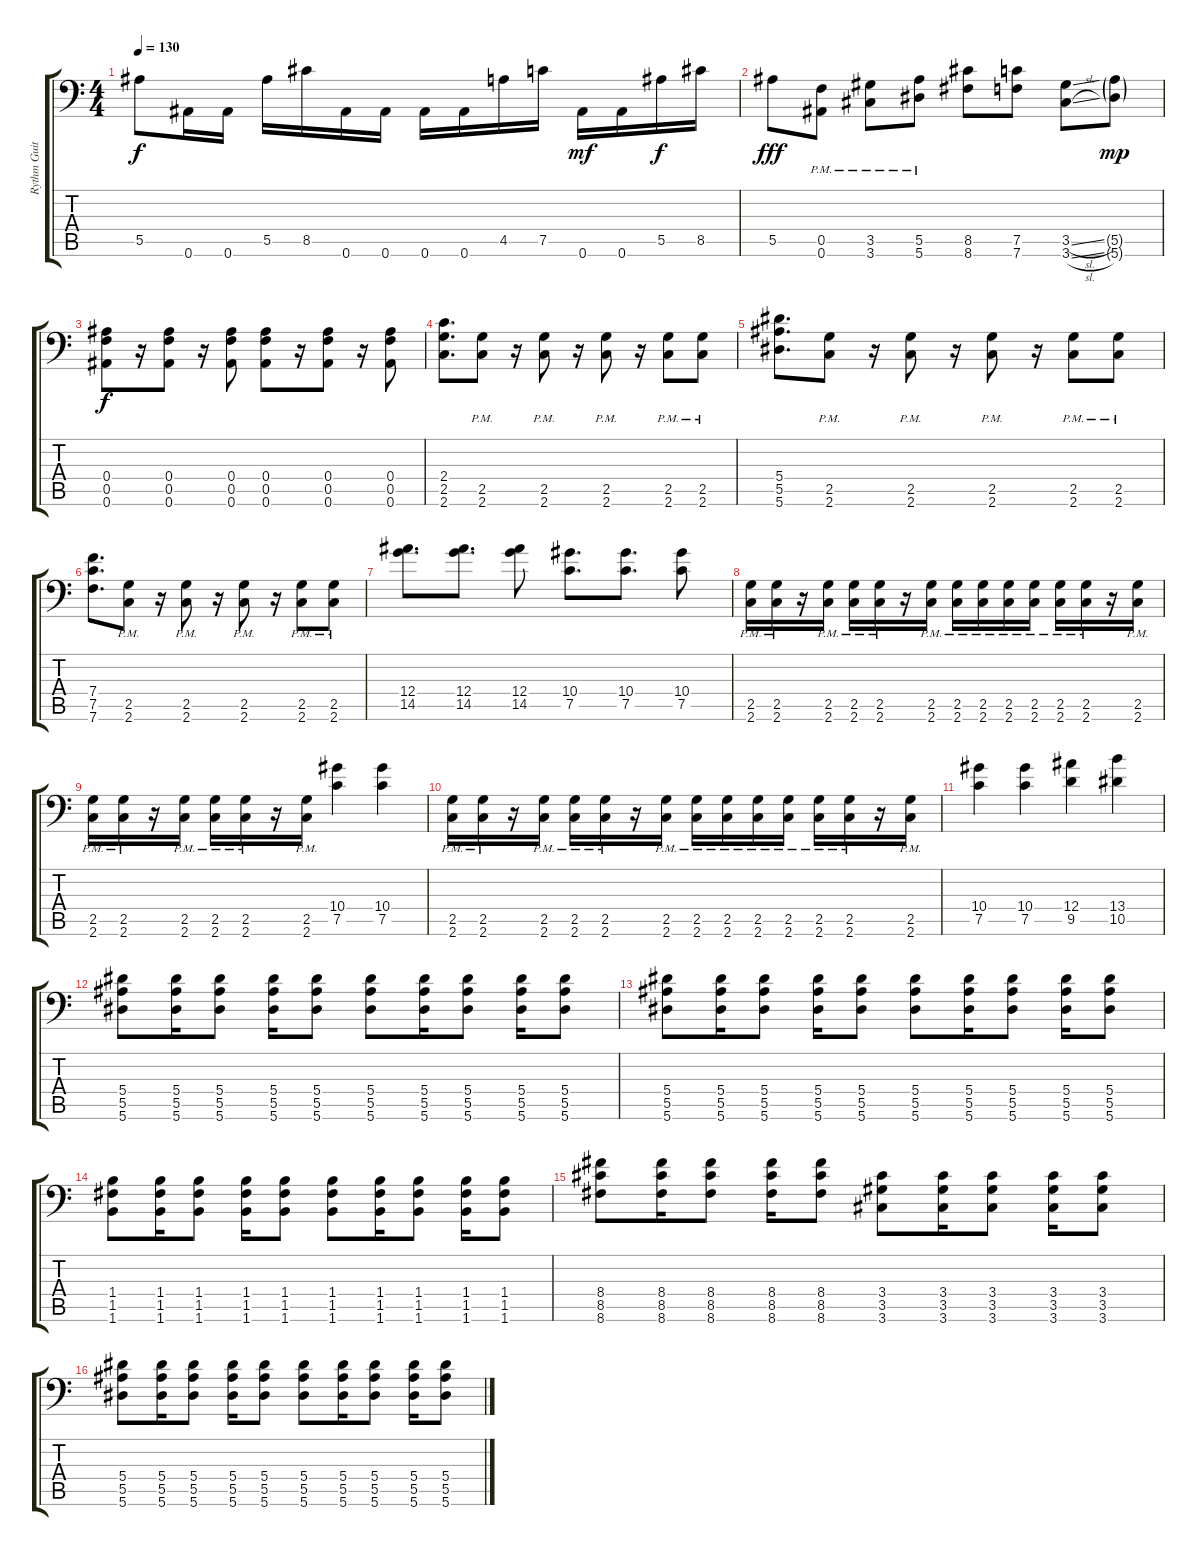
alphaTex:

\track ("Rythm Guitar" "Rythm Guit") {instrument distortionguitar}
\staff {score tabs}
\tuning (C4 G3 Eb3 Bb2 F2 Bb1) {hide}
\ts (4 4)
\tempo 130
\clef f4
\ks c
5.5.8{dy f} 0.6.16 0.6.16 5.5.16 8.5.16 0.6.16 0.6.16 0.6.16 0.6.16 4.5.16 7.5.16 0.6.16{dy mf} 0.6.16 5.5.16{dy f} 8.5.16 |
5.5.8{dy fff} (0.5{pm} 0.6{pm}).8 (3.5{pm} 3.6{pm}).8 (5.5{pm} 5.6{pm}).8 (8.5 8.6).8 (7.5 7.6).8 (3.5{sl} 3.6{sl}).8 (5.5{g} 5.6{g}).8{dy mp} |
(0.4 0.5 0.6).8{dy f} r.16 (0.4 0.5 0.6).8 r.16 (0.4 0.5 0.6).8 (0.4 0.5 0.6).8 r.16 (0.4 0.5 0.6).8 r.16 (0.4 0.5 0.6).8 |
(2.4 2.5 2.6).8{d} (2.5{pm} 2.6{pm}).8 r.16 (2.5{pm} 2.6{pm}).8 r.16 (2.5{pm} 2.6{pm}).8 r.16 (2.5{pm} 2.6{pm}).8 (2.5{pm} 2.6{pm}).8 |
(5.4 5.5 5.6).8{d} (2.5{pm} 2.6{pm}).8 r.16 (2.5{pm} 2.6{pm}).8 r.16 (2.5{pm} 2.6{pm}).8 r.16 (2.5{pm} 2.6{pm}).8 (2.5{pm} 2.6{pm}).8 |
(7.4 7.5 7.6).8{d} (2.5{pm} 2.6{pm}).8 r.16 (2.5{pm} 2.6{pm}).8 r.16 (2.5{pm} 2.6{pm}).8 r.16 (2.5{pm} 2.6{pm}).8 (2.5{pm} 2.6{pm}).8 |
(12.4 14.5).8{d} (12.4 14.5).8{d} (12.4 14.5).8 (10.4 7.5).8{d} (10.4 7.5).8{d} (10.4 7.5).8 |
(2.5{pm} 2.6{pm}).16 (2.5{pm} 2.6{pm}).16 r.16 (2.5{pm} 2.6{pm}).16 (2.5{pm} 2.6{pm}).16 (2.5{pm} 2.6{pm}).16 r.16 (2.5{pm} 2.6{pm}).16 (2.5{pm} 2.6{pm}).16 (2.5{pm} 2.6{pm}).16 (2.5{pm} 2.6{pm}).16 (2.5{pm} 2.6{pm}).16 (2.5{pm} 2.6{pm}).16 (2.5{pm} 2.6{pm}).16 r.16 (2.5{pm} 2.6{pm}).16 |
(2.5{pm} 2.6{pm}).16 (2.5{pm} 2.6{pm}).16 r.16 (2.5{pm} 2.6{pm}).16 (2.5{pm} 2.6{pm}).16 (2.5{pm} 2.6{pm}).16 r.16 (2.5{pm} 2.6{pm}).16 (10.4 7.5).4 (10.4 7.5).4 |
(2.5{pm} 2.6{pm}).16 (2.5{pm} 2.6{pm}).16 r.16 (2.5{pm} 2.6{pm}).16 (2.5{pm} 2.6{pm}).16 (2.5{pm} 2.6{pm}).16 r.16 (2.5{pm} 2.6{pm}).16 (2.5{pm} 2.6{pm}).16 (2.5{pm} 2.6{pm}).16 (2.5{pm} 2.6).16 (2.5{pm} 2.6{pm}).16 (2.5{pm} 2.6{pm}).16 (2.5{pm} 2.6{pm}).16 r.16 (2.5{pm} 2.6{pm}).16 |
(10.4 7.5).4 (10.4 7.5).4 (12.4 9.5).4 (13.4 10.5).4 |
(5.4 5.5 5.6).8 (5.4 5.5 5.6).16 (5.4 5.5 5.6).8 (5.4 5.5 5.6).16 (5.4 5.5 5.6).8 (5.4 5.5 5.6).8 (5.4 5.5 5.6).16 (5.4 5.5 5.6).8 (5.4 5.5 5.6).16 (5.4 5.5 5.6).8 |
(5.4 5.5 5.6).8 (5.4 5.5 5.6).16 (5.4 5.5 5.6).8 (5.4 5.5 5.6).16 (5.4 5.5 5.6).8 (5.4 5.5 5.6).8 (5.4 5.5 5.6).16 (5.4 5.5 5.6).8 (5.4 5.5 5.6).16 (5.4 5.5 5.6).8 |
(1.4 1.5 1.6).8 (1.4 1.5 1.6).16 (1.4 1.5 1.6).8 (1.4 1.5 1.6).16 (1.4 1.5 1.6).8 (1.4 1.5 1.6).8 (1.4 1.5 1.6).16 (1.4 1.5 1.6).8 (1.4 1.5 1.6).16 (1.4 1.5 1.6).8 |
(8.4 8.5 8.6).8 (8.4 8.5 8.6).16 (8.4 8.5 8.6).8 (8.4 8.5 8.6).16 (8.4 8.5 8.6).8 (3.4 3.5 3.6).8 (3.4 3.5 3.6).16 (3.4 3.5 3.6).8 (3.4 3.5 3.6).16 (3.4 3.5 3.6).8 |
(5.4 5.5 5.6).8 (5.4 5.5 5.6).16 (5.4 5.5 5.6).8 (5.4 5.5 5.6).16 (5.4 5.5 5.6).8 (5.4 5.5 5.6).8 (5.4 5.5 5.6).16 (5.4 5.5 5.6).8 (5.4 5.5 5.6).16 (5.4 5.5 5.6).8
